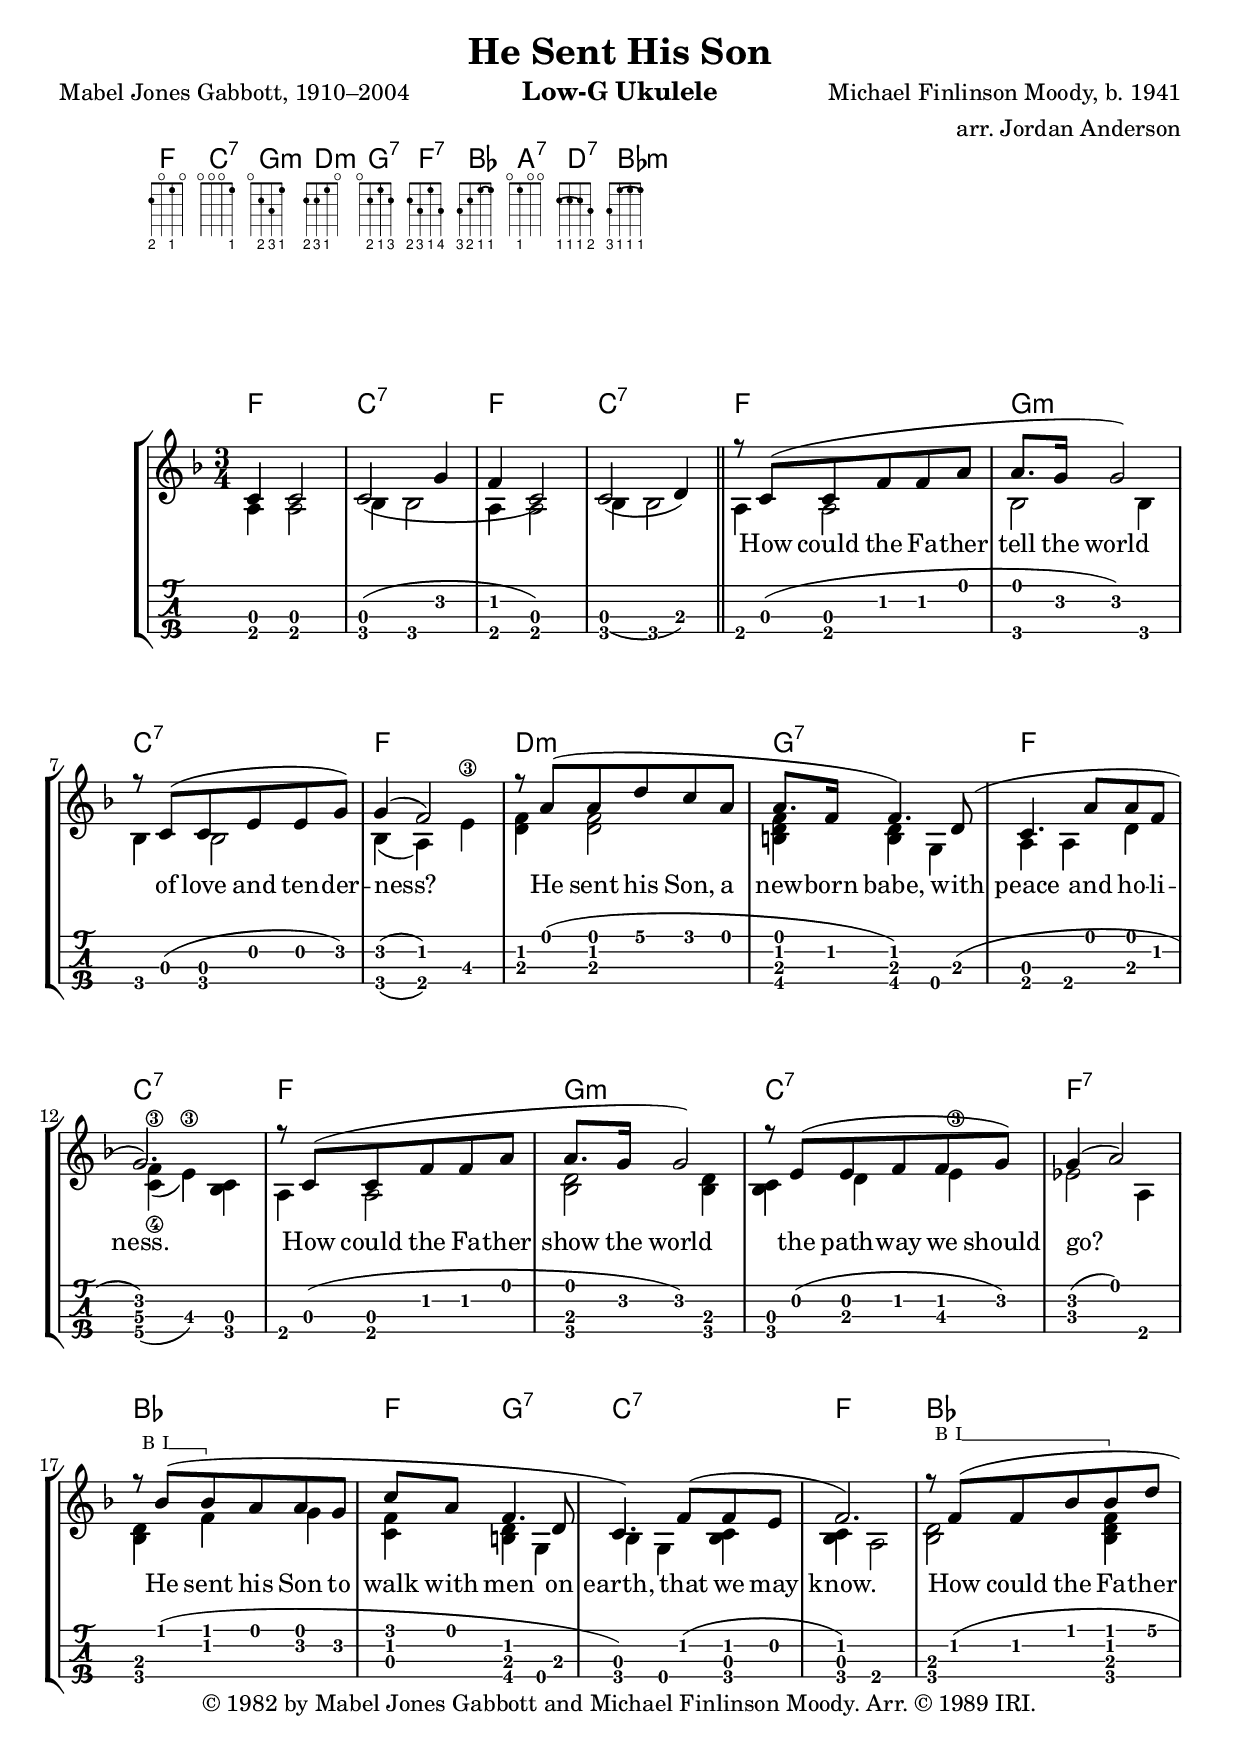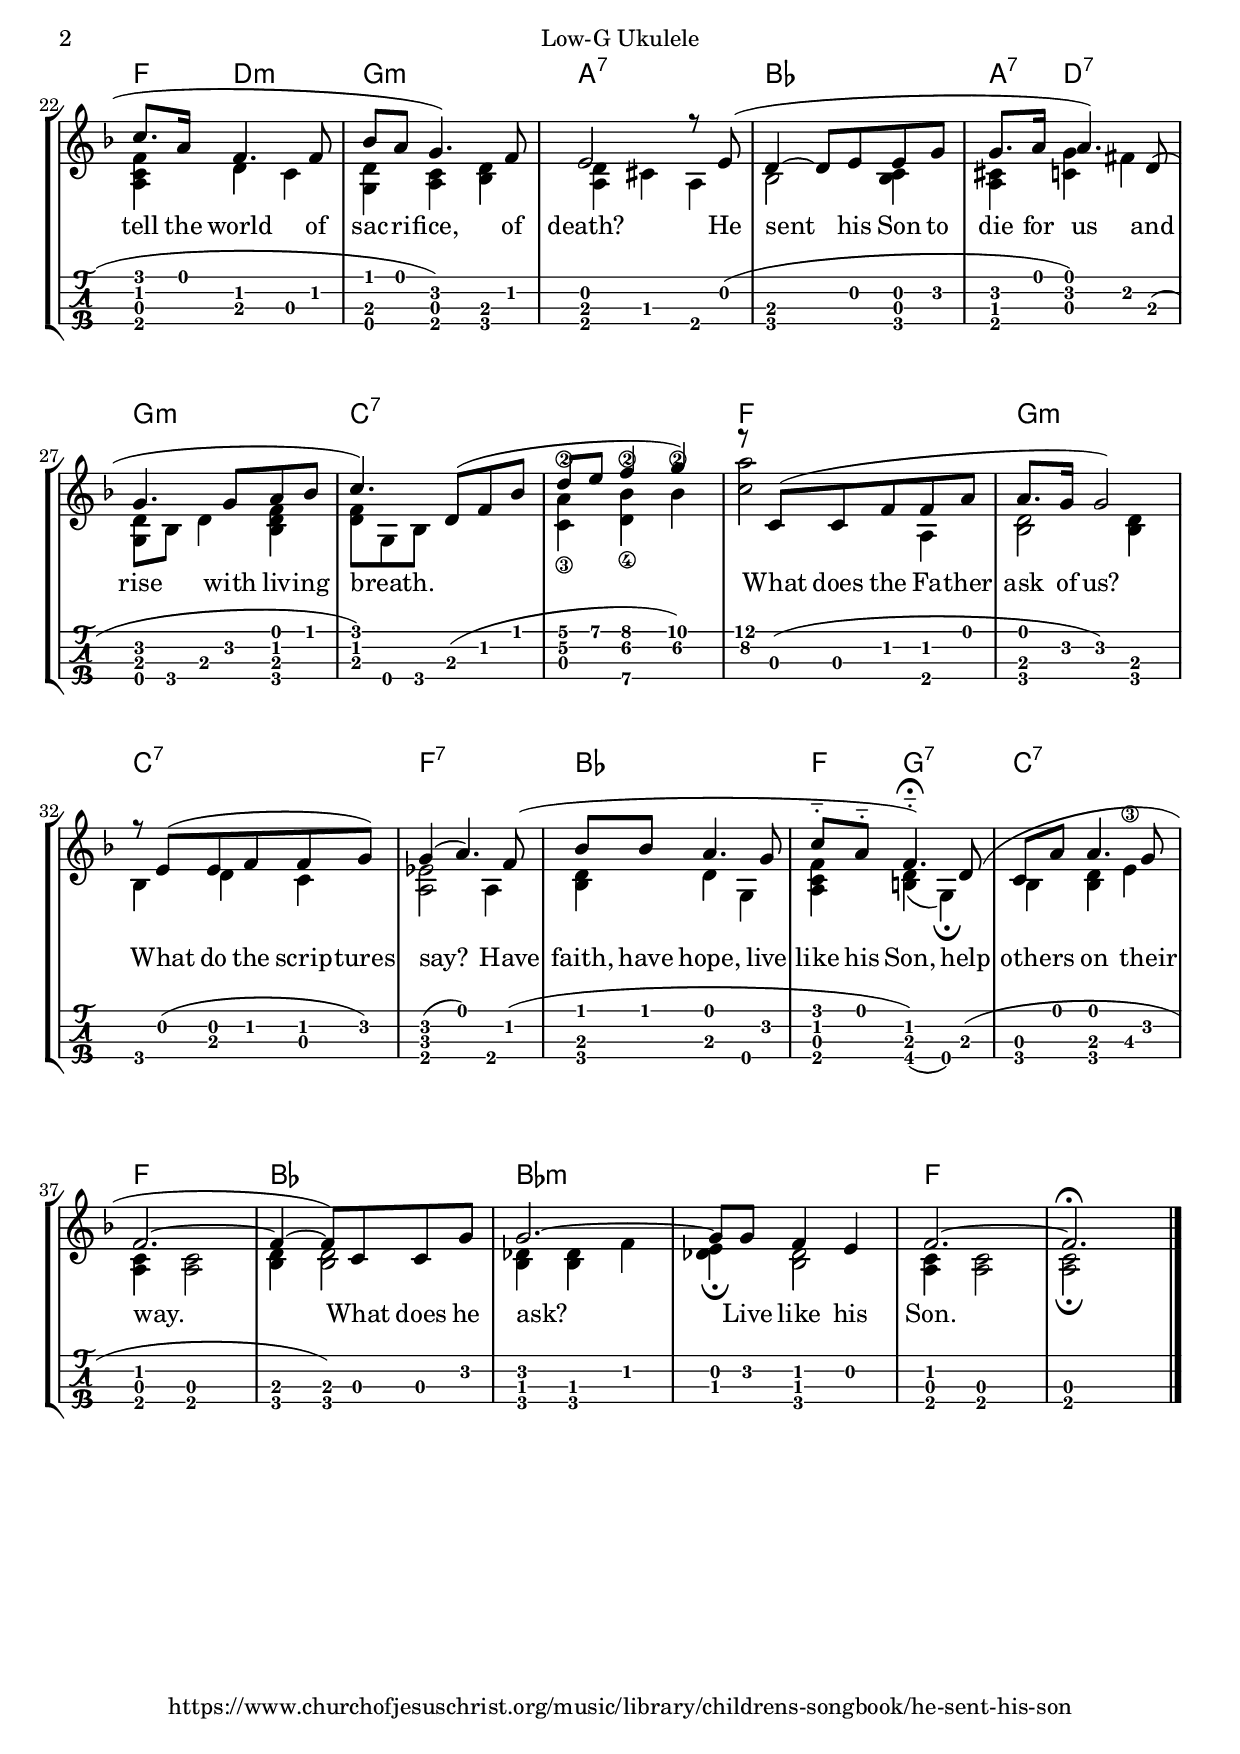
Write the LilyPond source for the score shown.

\version "2.18.2"
\language "english"
\include "../../lib/barre.ily"
\include "predefined-ukulele-fretboards.ly"

\header {
    title = "He Sent His Son"
    poet = "Mabel Jones Gabbott, 1910–2004"
    composer = "Michael Finlinson Moody, b. 1941"
    arranger = "arr. Jordan Anderson"
    % these appear at bottom of page
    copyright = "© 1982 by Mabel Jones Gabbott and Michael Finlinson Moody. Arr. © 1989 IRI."
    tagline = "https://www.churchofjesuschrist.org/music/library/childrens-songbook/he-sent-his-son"
  }

low-g-ukulele-tuning = \stringTuning <g c' e' a'>

% Chords

TopChords = {
  \chordmode {
    f c:7 g:m d:m g:7 f:7 bf a:7 d:7 bf:m
  }
}

StaffChords = \chordmode {
  f2. c:7 f c:7
  f g:m c:7 f d:m g:7 f c:7 f g:m c:7 f:7
  bf f4 g2:7 c2.:7 f
  bf f4 d2:m g2.:m a:7
  bf a4:7 d2:7 g2.:m c1.:7
  f2. g:m c:7 f:7 bf f4 g2:7 c2.:7 f2. bf bf1.:m f
}

% Main music
intro = {
  c'4 c'2 c' (g'4 f' c'2) c' (d'4) \bar "||"
}

melody = {
  \set melismaBusyProperties = #'()
  s2. s s s
  % How could the Fa -- ther tell the world
  r8 c' (c' f' f' a' a'8. g'16 g'2)
  % of love and ten -- der -- ness?_
  r8 c'8 (c' e' e' g') g'4 (f'2)
  % He sent his Son, a new -- born babe,
  r8 a' (a' d'' c'' a' a'8. f'16 f'4.)
  % with peace and ho -- li -- ness._
  d'8 (c'4. a'8 a' f' g'2.)
  % How could the Fa -- ther show the world
  r8 c' (c' f' f' a' a'8. g'16 g'2)
  % the path -- way we should go?_
  r8 e' (e' f' f' g') g'4 (a'2)
  % He sent his Son to walk with men
  r8 bf'8 (bf' a' a' g' c'' a' f'4.
  % on earth, that we may know._
  d'8 c'4.) f'8 (f'8 e'8 f'2.)
  % How could the Fa -- ther tell the world
  r8 f' (f' bf' bf' d'' c''8. a'16 f'4.
  % of sac -- ri -- fice, of death?
  f'8 bf'8 a' g'4.) f'8 e'2
  % He sent his Son to die for us
  r8 e'8 (d'4~ d'8 e' e' g' g'8. a'16 a'4.)
  % and rise with liv -- ing breath.
  d'8 (g'4. g'8 a' bf' c''4.)
  d'8 (f' bf' d'' e'' f''4 g'')
  % What does the Fa -- ther ask of us?
  r8 c' (c' f' f' a' a'8. g'16 g'2)
  % What do the scrip -- tures say?
  r8 e' (e' f' f' g') g'4 (a'4.)
  % Have faith, have hope,
  f'8 (bf' bf' a'4.
  % live like his Son,
  g'8 c''-_ a'-_ f'4.-_\fermata)
  % help oth -- ers on their way.
  d'8 (c' a' a'4. g'8 f'2.~ f'4~ f'8)
  % What does he ask?
  c' c' g' g'2.~ g'8
  % Live like his Son.
  g' f'4 e'4 f'2.~ f'2.\fermata

  \bar "|."
}
alto = {
  a4 a2 bf4 bf2 a4 a2 bf4 bf2
  % How could the Fa -- ther tell the world
  a4 a2 bf2 bf4
  % of love and ten -- der -- ness?_
  bf4 bf2 bf4 (a4) e'\3
  % He sent his Son, a new -- born babe,
  <f' d'>4  <f' d'>2 <f' d' b>4 <d' b> g
  % with peace and ho -- li -- ness._
  a4 a4 d'4 <f'\3 c'\4> (e'\3) <c' bf>
  % How could the Fa -- ther show the world
  a4 a2 <d' bf>2 <d' bf>4
  % the path -- way we should go?_
  <c' bf>4 d' e'\3 ef'2 a4
  % He sent his Son to walk with men
  \fbarre #"I" { <d' bf>4 f' } g' <f' c'> <d' b> g
  % on earth, that we may know._
  bf g <c' bf> <c' bf> a2
  % How could the Fa -- ther tell the world
  \fbarre #"I" { <d' bf>2  <f' d' bf>4 } <f' c' a> d' c'
  % of sac -- ri -- fice, of death?
  <d' g> <c' a> <d' bf> <d' a> cs' a
  % He sent his Son to die for us
  bf2 <bf c'>4 <cs' a> <g' c'> fs'
  % and rise with liv -- ing breath.
  <d' g>8 bf d'4 <f' d' bf> <f' d'>8 g bf
  s4. <a'\2 c'\3>4 <bf'\2 d'\4> bf'\2
  % What does the Fa -- ther ask of us?
  <a'' c''>2 a4 <d' bf>2 <d' bf>4
  % What do the scrip -- tures say?
  bf d' c' <ef' a>2 a4
  % Have faith, have hope,
  <d' bf> d' g
  % live like his Son,
  <f' c' a> <d' b> (g_\fermata)
  % help oth -- ers on their way.
  bf <d' bf> e'\3 <c' a> <c' a>2
  % What does he ask?
  <d' bf>4 <d' bf>2 <df' bf>4 <df' bf> f' <e' df'>\fermata
  % Live like his Son.
  <df' bf>2 <c' a>4 <c' a>2 <c' a>2\fermata

}

verseOne = \lyricmode {
  How could the Fa -- ther tell the world of love and ten -- der -- ness? _
  He sent his Son, a new -- born babe, with peace and ho -- li -- ness.
  How could the Fa -- ther show the world the path -- way we should go? _
  He sent his Son to walk with men on earth, that we may know.
  How could the Fa -- ther tell the world of sac -- ri -- fice, of death?
  He sent _ his Son to die for us and rise with liv -- ing breath.
  _ _ _ _ _ _ _
  What does the Fa -- ther ask of us? What do the scrip -- tures say? _
  Have faith, have hope, live like his Son, help oth -- ers on their way. _ _
  What does he ask? _ Live like his Son.
}

\header {
      instrument = "Low-G Ukulele"
}

\score {
  <<
    \new ChordNames {
      \TopChords
    }
    \new FretBoards {
      \set Staff.stringTunings = #ukulele-tuning
      \TopChords
    }
  >>
}

\score {
  <<
    \new ChordNames \StaffChords
    \new StaffGroup <<
      \new Staff <<
        \time 3/4
        \clef treble
        \key f \major
        \new Voice { \intro }
        \new Voice = "melodyVoice" { \voiceOne \melody }
        \new Voice { \voiceTwo \alto }
        \new Lyrics \lyricsto "melodyVoice" \verseOne
      >>

      \new TabStaff <<
        \set TabStaff.stringTunings = #low-g-ukulele-tuning
        \absolute <<
          \new TabVoice { \intro }
          \new TabVoice { \voiceOne \melody }
          \new TabVoice { \voiceTwo \alto }
        >>
      >>
    >>
  >>
}
